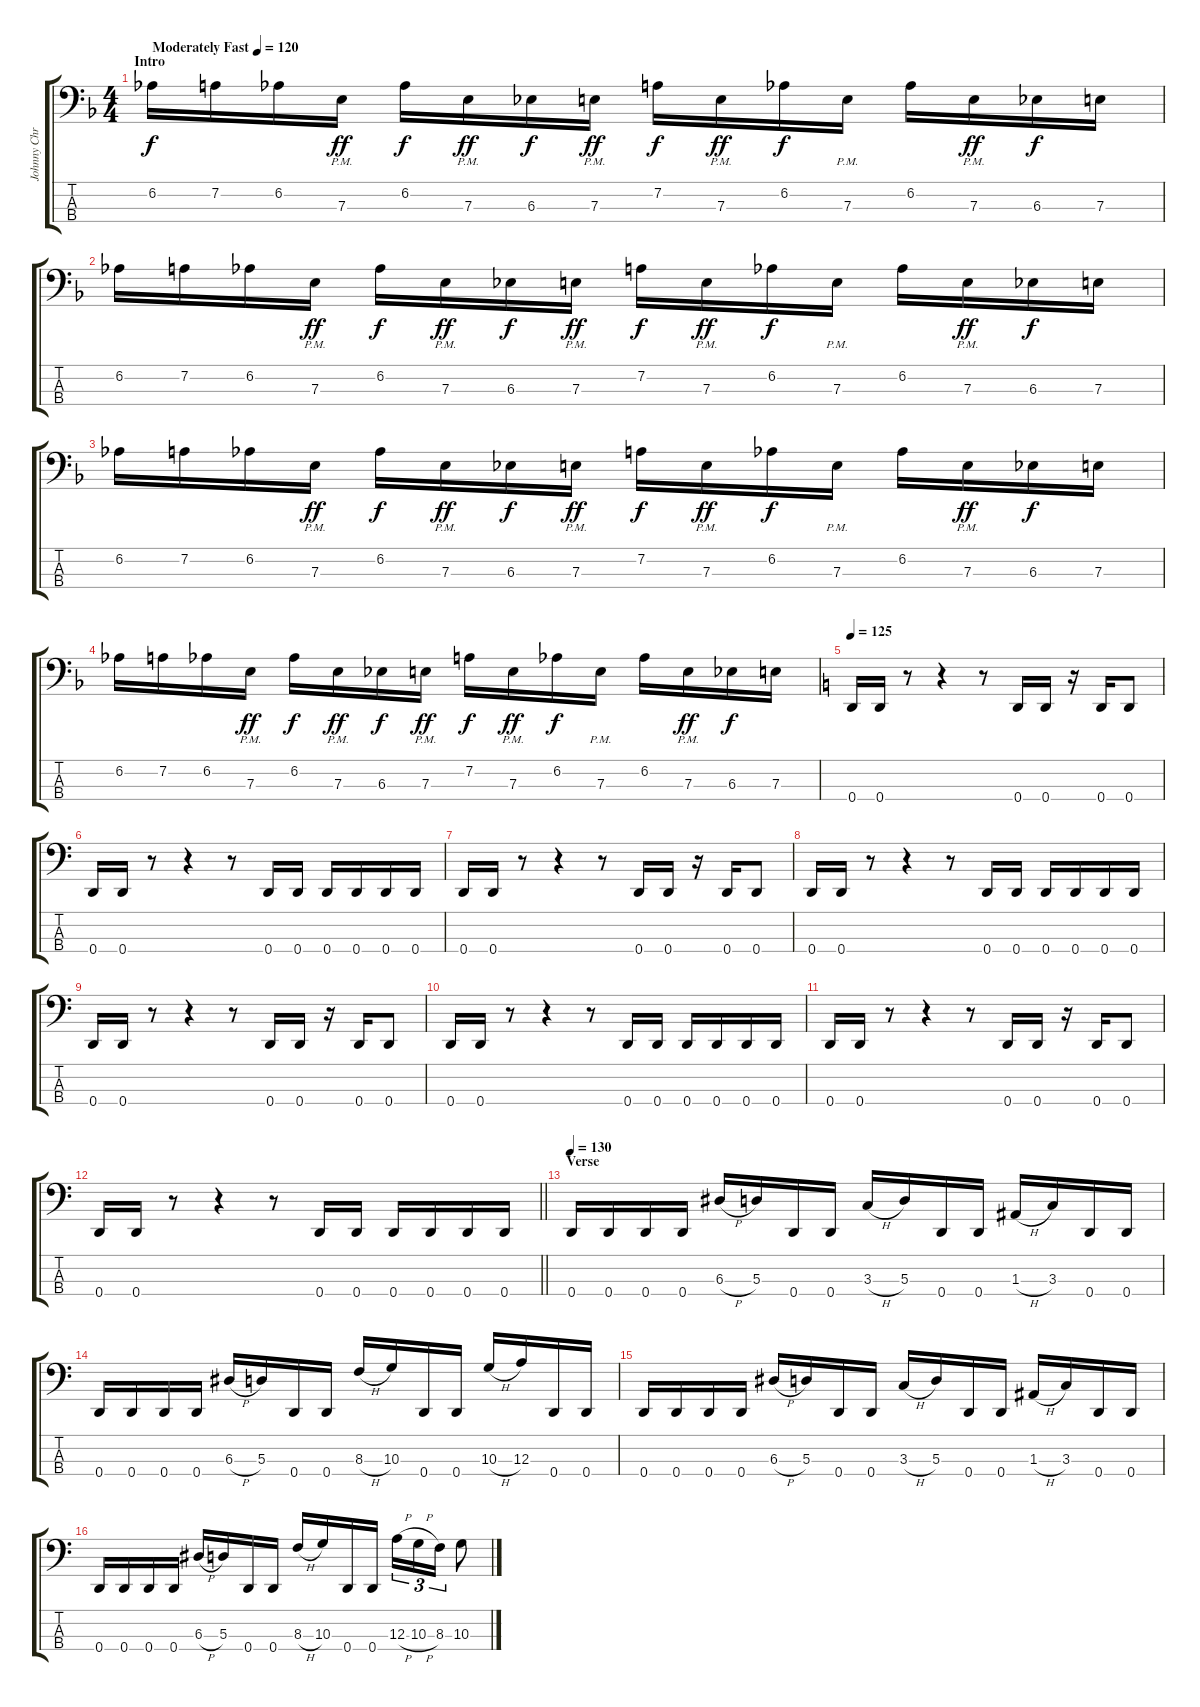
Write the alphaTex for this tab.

\track ("Johnny Christ" "Johnny Chr") {instrument slapbass1}
\staff {score tabs}
\tuning (G2 D2 A1 D1) {hide}
\ts (4 4)
\section ("" "Intro")
\tempo (120 "Moderately Fast")
\clef f4
\ks f
6.2.16{dy f instrument slapbass1} 7.2.16 6.2.16 7.3{pm}.16{dy ff} 6.2.16{dy f} 7.3{pm}.16{dy ff} 6.3.16{dy f} 7.3{pm}.16{dy ff} 7.2.16{dy f} 7.3{pm}.16{dy ff} 6.2.16{dy f} 7.3{pm}.16 6.2.16 7.3{pm}.16{dy ff} 6.3.16{dy f} 7.3.16 |
6.2.16 7.2.16 6.2.16 7.3{pm}.16{dy ff} 6.2.16{dy f} 7.3{pm}.16{dy ff} 6.3.16{dy f} 7.3{pm}.16{dy ff} 7.2.16{dy f} 7.3{pm}.16{dy ff} 6.2.16{dy f} 7.3{pm}.16 6.2.16 7.3{pm}.16{dy ff} 6.3.16{dy f} 7.3.16 |
6.2.16 7.2.16 6.2.16 7.3{pm}.16{dy ff} 6.2.16{dy f} 7.3{pm}.16{dy ff} 6.3.16{dy f} 7.3{pm}.16{dy ff} 7.2.16{dy f} 7.3{pm}.16{dy ff} 6.2.16{dy f} 7.3{pm}.16 6.2.16 7.3{pm}.16{dy ff} 6.3.16{dy f} 7.3.16 |
6.2.16 7.2.16 6.2.16 7.3{pm}.16{dy ff} 6.2.16{dy f} 7.3{pm}.16{dy ff} 6.3.16{dy f} 7.3{pm}.16{dy ff} 7.2.16{dy f} 7.3{pm}.16{dy ff} 6.2.16{dy f} 7.3{pm}.16 6.2.16 7.3{pm}.16{dy ff} 6.3.16{dy f} 7.3.16 |
\tempo 125
\ks c
0.4.16 0.4.16 r.8 r.4 r.8 0.4.16 0.4.16 r.16 0.4.16 0.4.8 |
0.4.16 0.4.16 r.8 r.4 r.8 0.4.16 0.4.16 0.4.16 0.4.16 0.4.16 0.4.16 |
0.4.16 0.4.16 r.8 r.4 r.8 0.4.16 0.4.16 r.16 0.4.16 0.4.8 |
0.4.16 0.4.16 r.8 r.4 r.8 0.4.16 0.4.16 0.4.16 0.4.16 0.4.16 0.4.16 |
0.4.16 0.4.16 r.8 r.4 r.8 0.4.16 0.4.16 r.16 0.4.16 0.4.8 |
0.4.16 0.4.16 r.8 r.4 r.8 0.4.16 0.4.16 0.4.16 0.4.16 0.4.16 0.4.16 |
0.4.16 0.4.16 r.8 r.4 r.8 0.4.16 0.4.16 r.16 0.4.16 0.4.8 |
\barLineRight lightlight
0.4.16 0.4.16 r.8 r.4 r.8 0.4.16 0.4.16 0.4.16 0.4.16 0.4.16 0.4.16 |
\section ("" "Verse")
\tempo 130
0.4.16 0.4.16 0.4.16 0.4.16 6.3{h}.16 5.3.16 0.4.16 0.4.16 3.3{h}.16 5.3.16 0.4.16 0.4.16 1.3{h}.16 3.3.16 0.4.16 0.4.16 |
0.4.16 0.4.16 0.4.16 0.4.16 6.3{h}.16 5.3.16 0.4.16 0.4.16 8.3{h}.16 10.3.16 0.4.16 0.4.16 10.3{h}.16 12.3.16 0.4.16 0.4.16 |
0.4.16 0.4.16 0.4.16 0.4.16 6.3{h}.16 5.3.16 0.4.16 0.4.16 3.3{h}.16 5.3.16 0.4.16 0.4.16 1.3{h}.16 3.3.16 0.4.16 0.4.16 |
0.4.16 0.4.16 0.4.16 0.4.16 6.3{h}.16 5.3.16 0.4.16 0.4.16 8.3{h}.16 10.3.16 0.4.16 0.4.16 12.3{h}.16{tu (3 2)} 10.3{h}.16{tu (3 2)} 8.3.16{tu (3 2)} 10.3.8
